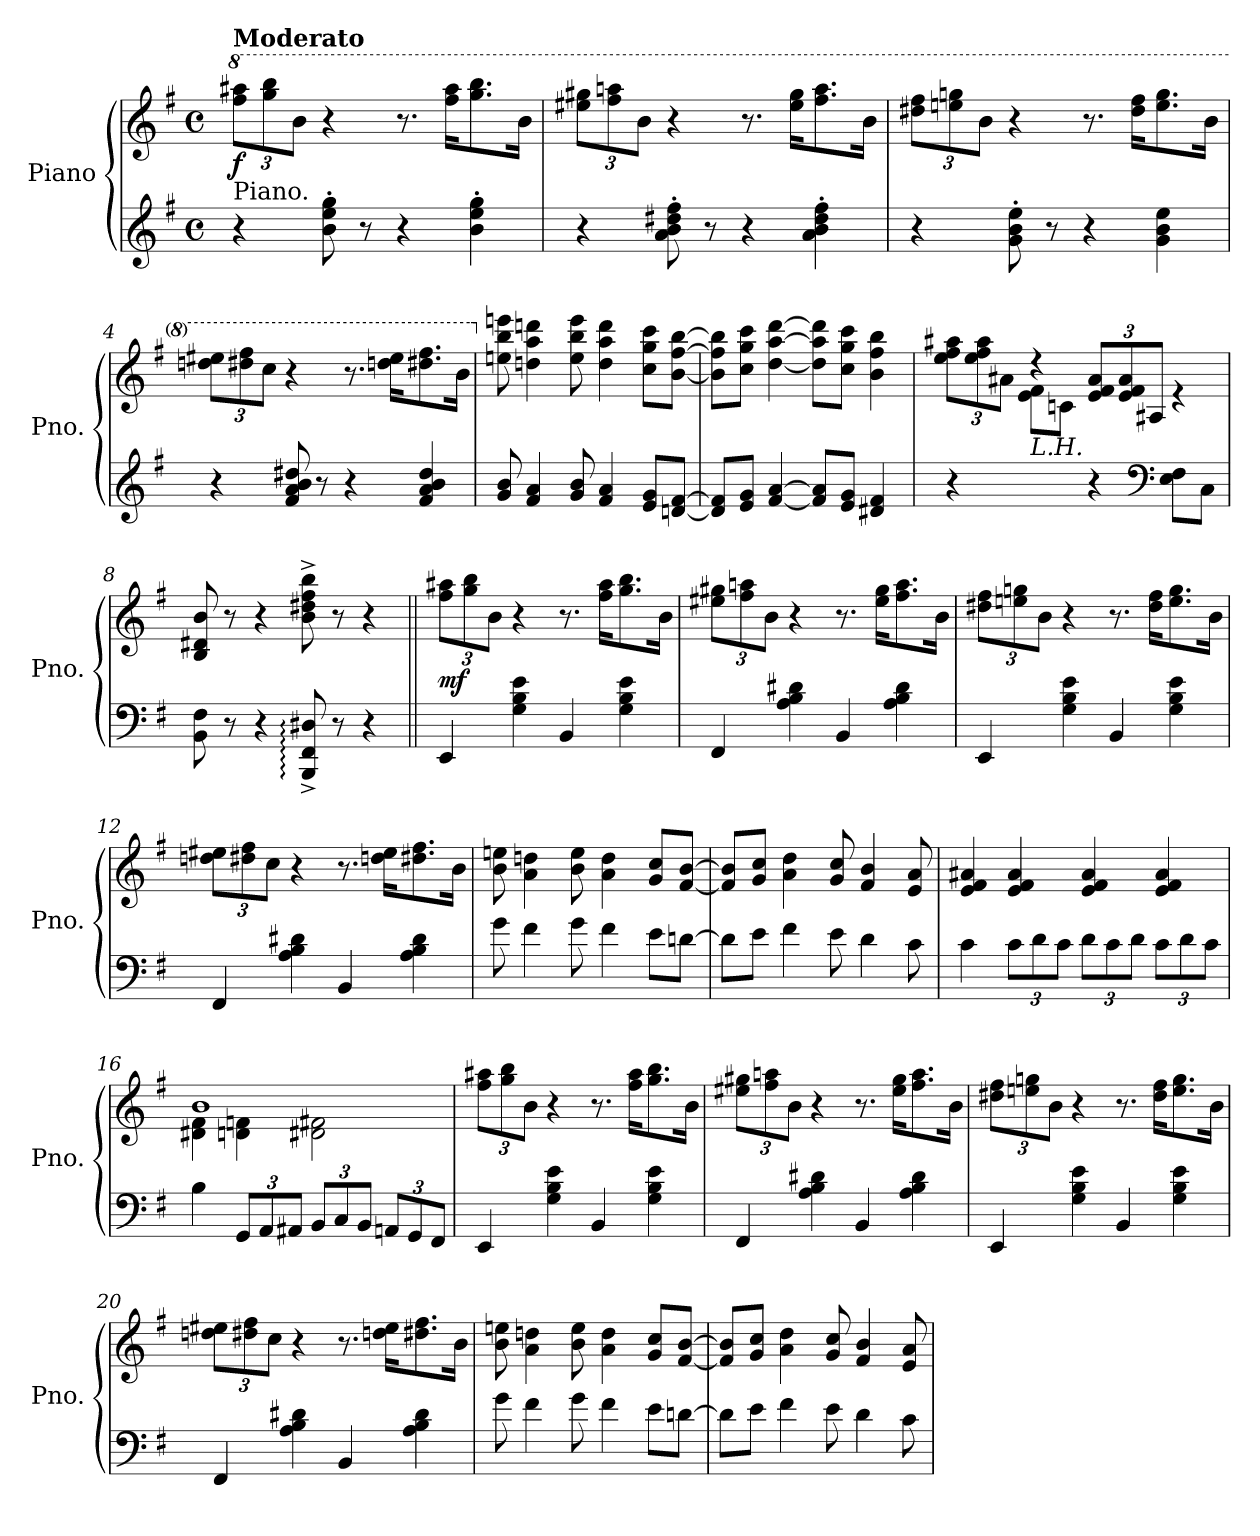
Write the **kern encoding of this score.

**kern	**kern	**dynam
*part1	*part1	*part1
*staff2	*staff1	*staff1/2
*I"Piano	*	*
*I'Pno.	*	*
*clefG2	*clefG2	*
*k[f#]	*k[f#]	*
*M4/4	*M4/4	*
*met(c)	*met(c)	*
*	*8va	*
*	*Xbrackettup	*
=1	=1	=1
!	!LO:TX:a:B:t=Moderato	!
!	!LO:TX:b:t=Piano.	!
!	!	!LO:DY:b
4r	12fff#\ 12aaa#X\L	f
.	12ggg\ 12bbb\	.
.	12bb\J	.
8b\' 8ee\' 8gg\'	4r	.
8r	.	.
4r	8.r	.
.	16fff#\ 16aaa#\KL	.
4b\' 4ee\' 4gg\'	8.ggg\ 8.bbb\	.
.	16bb\Jk	.
=2	=2	=2
4r	12eee#X\ 12ggg#X\L	.
.	12fff#\ 12aaan\	.
.	12bb\J	.
8a\' 8b\' 8dd#X\' 8ff#\'	4r	.
8r	.	.
4r	8.r	.
.	16eee#\ 16ggg#\KL	.
4a\' 4b\' 4dd#\' 4ff#\'	8.fff#\ 8.aaa\	.
.	16bb\Jk	.
=3	=3	=3
4r	12ddd#X\ 12fff#\L	.
.	12eeen\ 12gggn\	.
.	12bb\J	.
8g\' 8b\' 8ee\'	4r	.
8r	.	.
4r	8.r	.
.	16ddd#\ 16fff#\KL	.
4g\ 4b\ 4ee\	8.eee\ 8.ggg\	.
.	16bb\Jk	.
=4	=4	=4
4r	12dddn\ 12eee#X\L	.
.	12ddd#X\ 12fff#\	.
.	12ccc\J	.
8f#/ 8a/ 8b/ 8dd#X/	4r	.
8r	.	.
4r	8.r	.
.	16dddn\ 16eee#\KL	.
4f#/ 4a/ 4b/ 4dd#/	8.ddd#X\ 8.fff#\	.
.	16bb\Jk	.
!!LO:LB:g=z
=5	=5	=5
*	*X8va	*
8g/ 8b/	8een\ 8bb\ 8eeen\	.
4f#/ 4a/	4ddn\ 4aa\ 4dddn\	.
8g/ 8b/	8ee\ 8bb\ 8eee\	.
4f#/ 4a/	4dd\ 4aa\ 4ddd\	.
8e/ 8g/L	8cc\ 8gg\ 8ccc\L	.
[8dn/ [8f#/J	[8b\ [8ff#\ [8bb\J	.
=6	=6	=6
8d/] 8f#/]L	8b\] 8ff#\] 8bb\]L	.
8e/ 8g/J	8cc\ 8gg\ 8ccc\J	.
[4f#/ [4a/	[4dd\ [4aa\ [4ddd\	.
8f#/] 8a/]L	8dd\] 8aa\] 8ddd\]L	.
8e/ 8g/J	8cc\ 8gg\ 8ccc\J	.
4d#X/ 4f#/	4b\ 4ff#\ 4bb\	.
=7	=7	=7
*	*^	*
4r	12ee\ 12ff#\ 12aa#X\L	4ryy	.
.	12ee\ 12ff#\ 12aa#\	.	.
.	12a#X\J	.	.
!	!LO:TX:b:i:t=L.H.	!	!
4ryy	4r	8e\ 8f#\L	.
.	.	8cni\J	.
4r	12e/ 12f#/ 12a#/L	2ryy	.
.	12e/ 12f#/ 12a#/	.	.
.	12A#X/J	.	.
*clefF4	*	*	*
8E\ 8F#\L	4re	.	.
8C\J	.	.	.
*	*v	*v	*
=8	=8	=8
8BB\ 8F#\	8B/ 8d#X/ 8b/	.
8r	8r	.
4r	4r	.
8BBB/:^ 8FF#/:^ 8D#X/:^	8b\^ 8dd#X\^ 8ff#\^ 8bb\^	.
8r	8r	.
4r	4r	.
!!LO:LB:g=z
=9||	=9||	=9||
!	!	!LO:DY:b
4EE/	12ff#\ 12aa#X\L	mf
.	12gg\ 12bb\	.
.	12b\J	.
4G\ 4B\ 4e\	4r	.
4BB/	8.r	.
.	16ff#\ 16aa#\KL	.
4G\ 4B\ 4e\	8.gg\ 8.bb\	.
.	16b\Jk	.
=10	=10	=10
4FF#/	12ee#X\ 12gg#X\L	.
.	12ff#\ 12aan\	.
.	12b\J	.
4A\ 4B\ 4d#X\	4r	.
4BB/	8.r	.
.	16ee#\ 16gg#\KL	.
4A\ 4B\ 4d#\	8.ff#\ 8.aa\	.
.	16b\Jk	.
=11	=11	=11
4EE/	12dd#X\ 12ff#\L	.
.	12een\ 12ggn\	.
.	12b\J	.
4G\ 4B\ 4e\	4r	.
4BB/	8.r	.
.	16dd#\ 16ff#\KL	.
4G\ 4B\ 4e\	8.ee\ 8.gg\	.
.	16b\Jk	.
=12	=12	=12
4FF#/	12ddn\ 12ee#X\L	.
.	12dd#X\ 12ff#\	.
.	12cc\J	.
4A\ 4B\ 4d#X\	4r	.
4BB/	8.r	.
.	16ddn\ 16ee#\KL	.
4A\ 4B\ 4d#\	8.dd#X\ 8.ff#\	.
.	16b\Jk	.
!!LO:LB:g=z
=13	=13	=13
8g\	8b\ 8een\	.
4f#\	4a\ 4ddn\	.
8g\	8b\ 8ee\	.
4f#\	4a\ 4dd\	.
8e\L	8g/ 8cc/L	.
[8dn\J	[8f#/ [8b/J	.
=14	=14	=14
8d\L]	8f#/] 8b/]L	.
8e\J	8g/ 8cc/J	.
4f#\	4a\ 4dd\	.
8e\	8g/ 8cc/	.
4d\	4f#/ 4b/	.
8c\	8e/ 8a/	.
=15	=15	=15
4c\	4e/ 4f#/ 4a#X/	.
*Xbrackettup	*	*
12c\L	4e/ 4f#/ 4a#/	.
12d\	.	.
12c\J	.	.
12d\L	4e/ 4f#/ 4a#/	.
12c\	.	.
12d\J	.	.
12c\L	4e/ 4f#/ 4a#/	.
12d\	.	.
12c\J	.	.
=16	=16	=16
*	*^	*
4B\	1b	4d#X\ 4f#\	.
12GG/L	.	4dn\ 4fn\	.
12AA/	.	.	.
12AA#X/J	.	.	.
12BB/L	.	2d#X\ 2f#X\	.
12C/	.	.	.
12BB/J	.	.	.
12AAn/L	.	.	.
12GG/	.	.	.
12FF#/J	.	.	.
*	*v	*v	*
!!LO:PB:g=z
=17	=17	=17
4EE/	12ff#\ 12aa#X\L	.
.	12gg\ 12bb\	.
.	12b\J	.
4G\ 4B\ 4e\	4r	.
4BB/	8.r	.
.	16ff#\ 16aa#\KL	.
4G\ 4B\ 4e\	8.gg\ 8.bb\	.
.	16b\Jk	.
=18	=18	=18
4FF#/	12ee#X\ 12gg#X\L	.
.	12ff#\ 12aan\	.
.	12b\J	.
4A\ 4B\ 4d#X\	4r	.
4BB/	8.r	.
.	16ee#\ 16gg#\KL	.
4A\ 4B\ 4d#\	8.ff#\ 8.aa\	.
.	16b\Jk	.
=19	=19	=19
4EE/	12dd#X\ 12ff#\L	.
.	12een\ 12ggn\	.
.	12b\J	.
4G\ 4B\ 4e\	4r	.
4BB/	8.r	.
.	16dd#\ 16ff#\KL	.
4G\ 4B\ 4e\	8.ee\ 8.gg\	.
.	16b\Jk	.
=20	=20	=20
4FF#/	12ddn\ 12ee#X\L	.
.	12dd#X\ 12ff#\	.
.	12cc\J	.
4A\ 4B\ 4d#X\	4r	.
4BB/	8.r	.
.	16ddn\ 16ee#\KL	.
4A\ 4B\ 4d#\	8.dd#X\ 8.ff#\	.
.	16b\Jk	.
!!LO:LB:g=z
=21	=21	=21
8g\	8b\ 8een\	.
4f#\	4a\ 4ddn\	.
8g\	8b\ 8ee\	.
4f#\	4a\ 4dd\	.
8e\L	8g/ 8cc/L	.
[8dn\J	[8f#/ [8b/J	.
=22	=22	=22
8d\L]	8f#/] 8b/]L	.
8e\J	8g/ 8cc/J	.
4f#\	4a\ 4dd\	.
8e\	8g/ 8cc/	.
4d\	4f#/ 4b/	.
8c\	8e/ 8a/	.
=	=	=
*-	*-	*-
